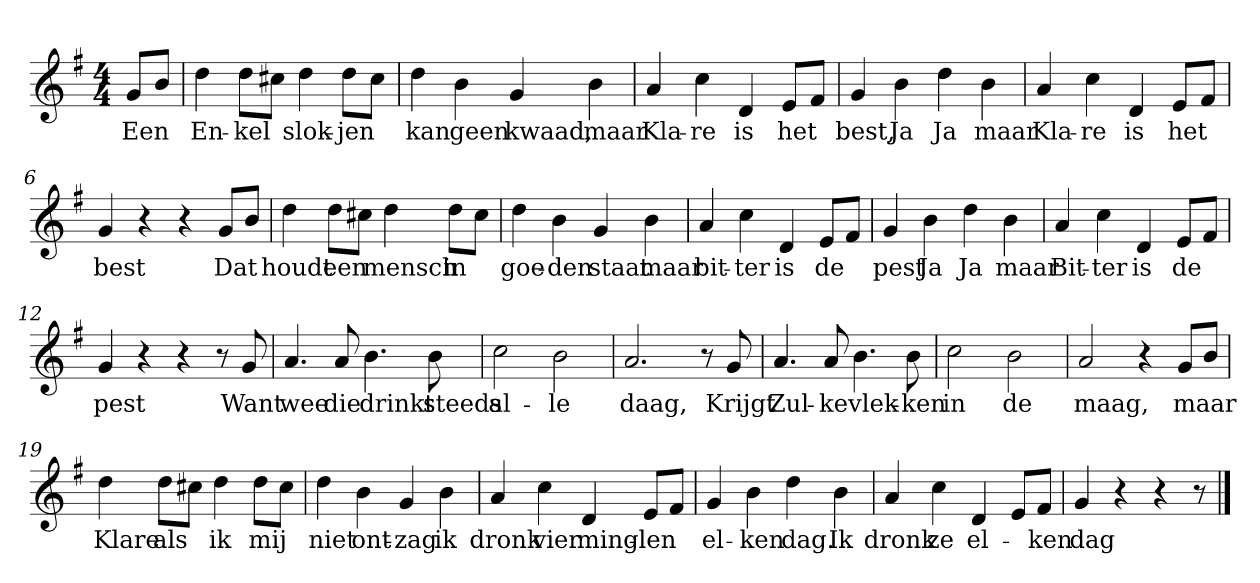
**kern	**text
*part1	*part1
*staff1	*staff1
*clefG2	*
*k[f#]	*
*G:	*
*M4/4	*
*MM148	*
=	=
8g/L	Een
8b/J	.
=1	=1
4dd	En-
8dd\L	-kel
8cc#X\J	.
4dd	slok-
8dd\L	-jen
8cc#\J	.
=2	=2
4dd	kan
4b	geen
4g	kwaad,
4b	maar
=3	=3
4a	Kla-
4cc	-re
4d	is
8e/L	het
8f#/J	.
=4	=4
4g	best,
4b	Ja
4dd	Ja
4b	maar
=5	=5
4a	Kla-
4cc	-re
4d	is
8e/L	het
8f#/J	.
=6	=6
4g	best
4r	.
4r	.
8g/L	Dat
8b/J	.
=7	=7
4dd	houdt
8dd\L	een
8cc#X\J	.
4dd	mensch
8dd\L	in
8cc#\J	.
=8	=8
4dd	goe-
4b	-den
4g	staat
4b	maar
=9	=9
4a	bit-
4cc	-ter
4d	is
8e/L	de
8f#/J	.
=10	=10
4g	pest
4b	Ja
4dd	Ja
4b	maar
=11	=11
4a	Bit-
4cc	-ter
4d	is
8e/L	de
8f#/J	.
=12	=12
4g	pest
4r	.
4r	.
8r	.
8g	Want
=13	=13
4.a	wee
8a	die
4.b	drinkt
8b	steeds
=14	=14
2cc	al-
2b	-le
=15	=15
2.a	daag,
8r	.
8g	Krijgt
=16	=16
4.a	Zul-
8a	-ke
4.b	vlek-
8b	-ken
=17	=17
2cc	in
2b	de
=18	=18
2a	maag,
4r	.
8g/L	maar
8b/J	.
=19	=19
4dd	Klare
8dd\L	als
8cc#X\J	.
4dd	ik
8dd\L	mij
8cc#\J	.
=20	=20
4dd	niet
4b	ont-
4g	-zag
4b	ik
=21	=21
4a	dronk
4cc	vier
4d	ming-
8e/L	-len
8f#/J	.
=22	=22
4g	el-
4b	-ken
4dd	dag.
4b	Ik
=23	=23
4a	dronk
4cc	ze
4d	el-
8e/L	.
8f#/J	-ken
=24	=24
4g	dag
4r	.
4r	.
8r	.
==	==
*-	*-
